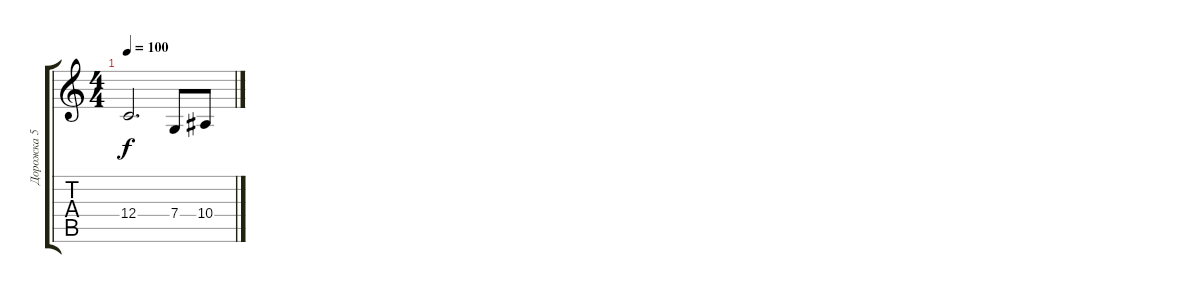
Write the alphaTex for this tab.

\track ("Дорожка 5" "Дорожка 5") {instrument violin}
\staff {score tabs}
\tuning (D4 A3 F3 C3 G2 C2) {hide}
\ts (4 4)
\tempo 100
\clef g2
\ks c
12.4.2{d dy f} 7.4.8 10.4.8
